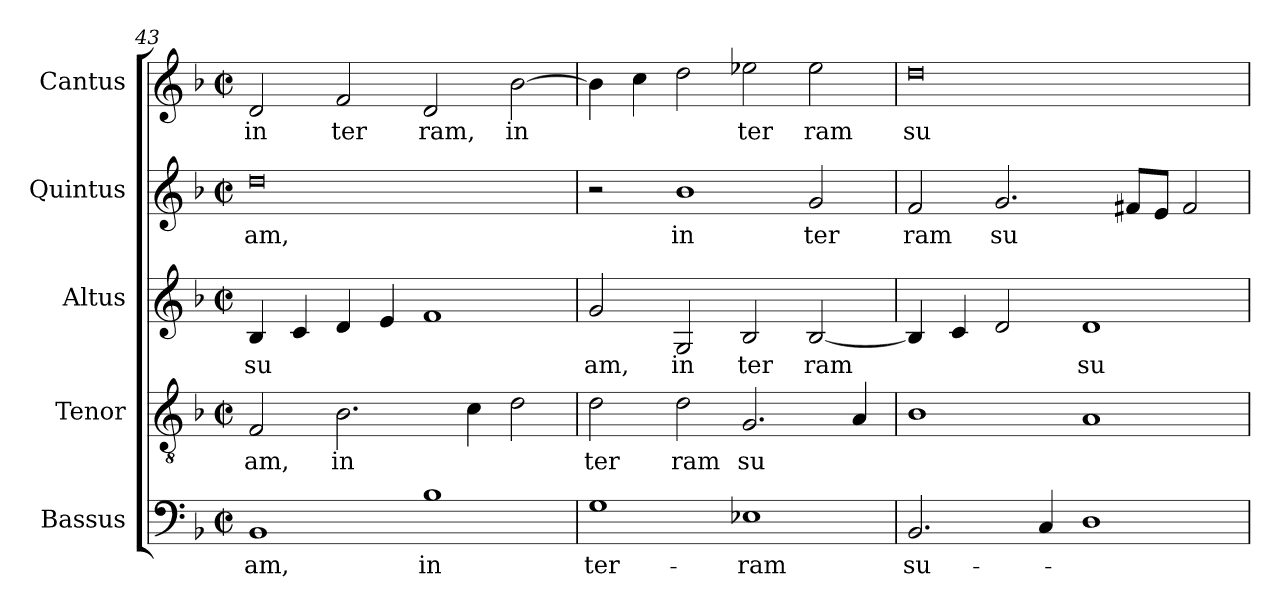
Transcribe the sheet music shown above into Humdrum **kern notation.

**kern	**text	**kern	**text	**kern	**text	**kern	**text	**kern	**text
*part5	*part5	*part4	*part4	*part3	*part3	*part2	*part2	*part1	*part1
*staff5	*staff5	*staff4	*staff4	*staff3	*staff3	*staff2	*staff2	*staff1	*staff1
*I"Bassus	*	*I"Tenor	*	*I"Altus	*	*I"Quintus	*	*I"Cantus	*
*clefF4	*	*clefGv2	*	*clefG2	*	*clefG2	*	*clefG2	*
*k[b-]	*	*k[b-]	*	*k[b-]	*	*k[b-]	*	*k[b-]	*
*F:	*	*F:	*	*F:	*	*F:	*	*F:	*
*M2/2	*	*M2/2	*	*M2/2	*	*M2/2	*	*M2/2	*
*met(c|)	*	*met(c|)	*	*met(c|)	*	*met(c|)	*	*met(c|)	*
=43	=43	=43	=43	=43	=43	=43	=43	=43	=43
!	!LO:LY:b:cj	!	!LO:LY:b:cj	!	!LO:LY:b:cj	!	!LO:LY:b:cj	!	!LO:LY:b:cj
1BB-	am,	2F/	am,	4B-/	su	0dd	am,	2d/	in
.	.	.	.	4c/	.	.	.	.	.
!	!	!	!LO:LY:b:cj	!	!	!	!	!	!LO:LY:b:cj
.	.	2.B-\	in	4d/	.	.	.	2f/	ter
.	.	.	.	4e/	.	.	.	.	.
!	!LO:LY:b:cj	!	!	!	!	!	!	!	!LO:LY:b:cj
1B-	in	.	.	1f	.	.	.	2d/	ram,
.	.	4c\	.	.	.	.	.	.	.
!	!	!	!	!	!	!	!	!	!LO:LY:b:cj
.	.	2d\	.	.	.	.	.	[>2b-\	in
=44	=44	=44	=44	=44	=44	=44	=44	=44	=44
!	!LO:LY:b:cj	!	!LO:LY:b:cj	!	!LO:LY:b:cj	!	!	!	!
1G	ter-	2d\	ter	2g/	am,	2r	.	4b-\]	.
.	.	.	.	.	.	.	.	4cc\	.
!	!	!	!LO:LY:b:cj	!	!LO:LY:b:cj	!	!LO:LY:b:cj	!	!
.	.	2d\	ram	2G/	in	1b-	in	2dd\	.
!	!LO:LY:b:cj	!	!LO:LY:b:cj	!	!LO:LY:b:cj	!	!	!	!LO:LY:b:cj
1E-X	-ram	2.G/	su	2B-/	ter	.	.	2ee-X\	ter
!	!	!	!	!	!LO:LY:b	!	!LO:LY:b:cj	!	!LO:LY:b:cj
.	.	.	.	[<2B-/	ram	2g/	ter	2ee-\	ram
.	.	4A/	.	.	.	.	.	.	.
=45	=45	=45	=45	=45	=45	=45	=45	=45	=45
!	!LO:LY:b:cj	!	!	!	!	!	!LO:LY:b:cj	!	!LO:LY:b:cj
2.BB-/	su-	1B-	.	4B-/]	.	2f/	ram	0dd	su
.	.	.	.	4c/	.	.	.	.	.
!	!	!	!	!	!	!	!LO:LY:b:cj	!	!
.	.	.	.	2d/	.	2.g/	su	.	.
4C/	.	.	.	.	.	.	.	.	.
!	!	!	!	!	!LO:LY:b:cj	!	!	!	!
1D	.	1A	.	1d	su	.	.	.	.
.	.	.	.	.	.	8f#/L	.	.	.
.	.	.	.	.	.	8e/J	.	.	.
.	.	.	.	.	.	2f#/	.	.	.
=	=	=	=	=	=	=	=	=	=
*-	*-	*-	*-	*-	*-	*-	*-	*-	*-
